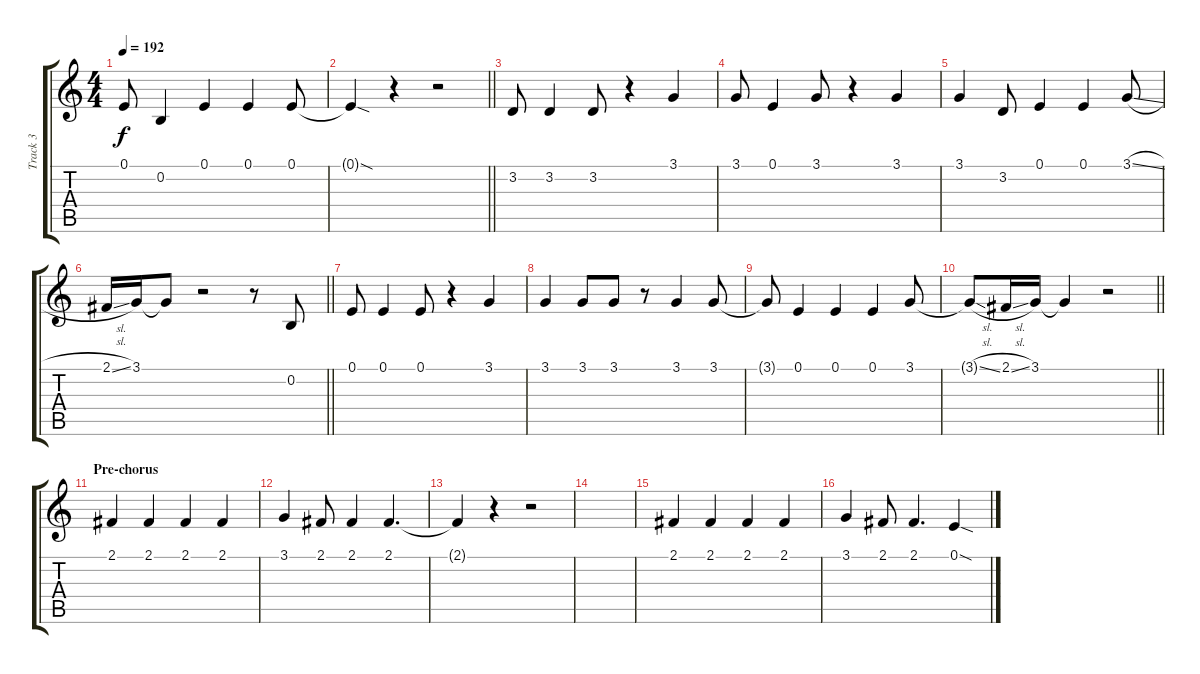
\track ("Track 3" "Track 3") {instrument lead6voice}
\staff {score tabs}
\tuning (E4 B3 G3 D3 A2 E2) {hide}
\ts (4 4)
\tempo 192
\clef g2
\ks c
0.1.8{dy f} 0.2.4 0.1.4 0.1.4 0.1.8 |
\barLineRight lightlight
0.1{sod t}.4 r.4 r.2 |
3.2.8 3.2.4 3.2.8 r.4 3.1.4 |
3.1.8 0.1.4 3.1.8 r.4 3.1.4 |
3.1.4 3.2.8 0.1.4 0.1.4 3.1{sl}.8 |
\barLineRight lightlight
2.1{sl}.16 3.1.16 3.1{t}.8 r.2 r.8 0.2.8 |
0.1.8 0.1.4 0.1.8 r.4 3.1.4 |
3.1.4 3.1.8 3.1.8 r.8 3.1.4 3.1.8 |
3.1{t}.8 0.1.4 0.1.4 0.1.4 3.1.8 |
\barLineRight lightlight
3.1{sl t}.8 2.1{sl}.16 3.1.16 3.1{t}.4 r.2 |
\section ("" "Pre-chorus")
2.1.4 2.1.4 2.1.4 2.1.4 |
3.1.4 2.1.8 2.1.4 2.1.4{d} |
2.1{t}.4 r.4 r.2 |
|
2.1.4 2.1.4 2.1.4 2.1.4 |
3.1.4 2.1.8 2.1.4{d} 0.1{sod}.4
